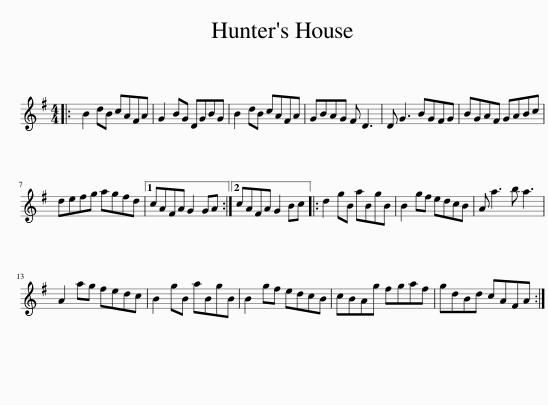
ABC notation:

X:1
L:1/8
M:4/4
I:linebreak $
K:G
V:1 treble
V:1
|: B2 dB cAFA | G2 BG DGBG | B2 dB cAFA | GBAG F D3 | D G3 BGFG | %5
 BGAF GABc |$ defg agfd |1 cAFA G2 GA :|2 cAFA G2 Bc |: d2 gB aBgB | %10
 B2 gf edcB | A a3 b a3 |$ A2 ag fedc | B2 gB aBgB | B2 gf edcB | %15
 cBAg fgaf | gdBd cAFA :| %17
